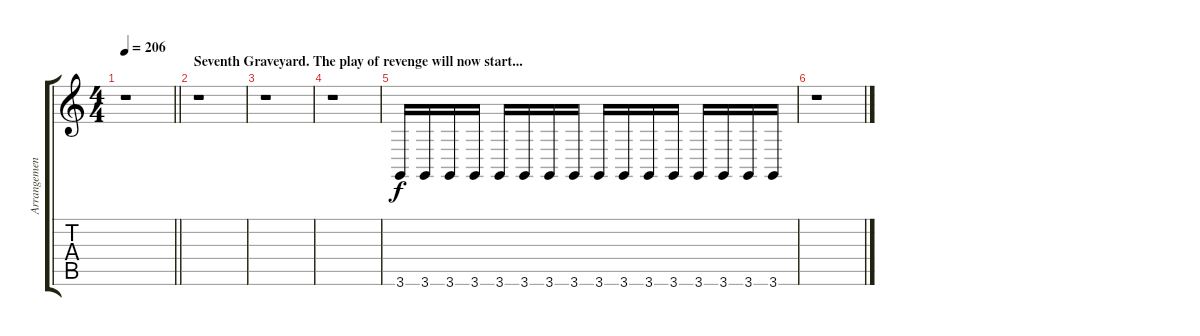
\track ("Arrangements/Elize" "Arrangemen") {instrument orchestrahit}
\staff {score tabs}
\tuning (E4 B3 G3 D3 A2 E2) {hide}
\ts (4 4)
\tempo 206
\clef g2
\barLineRight lightlight
\ks c
r.1{dy f} |
\section ("" "Seventh Graveyard. The play of revenge will now start...")
r.1 |
r.1 |
r.1 |
3.6.16{volume 9 instrument timpani} 3.6.16 3.6.16 3.6.16 3.6.16 3.6.16 3.6.16 3.6.16 3.6.16 3.6.16 3.6.16 3.6.16 3.6.16 3.6.16 3.6.16 3.6.16 |
r.1
